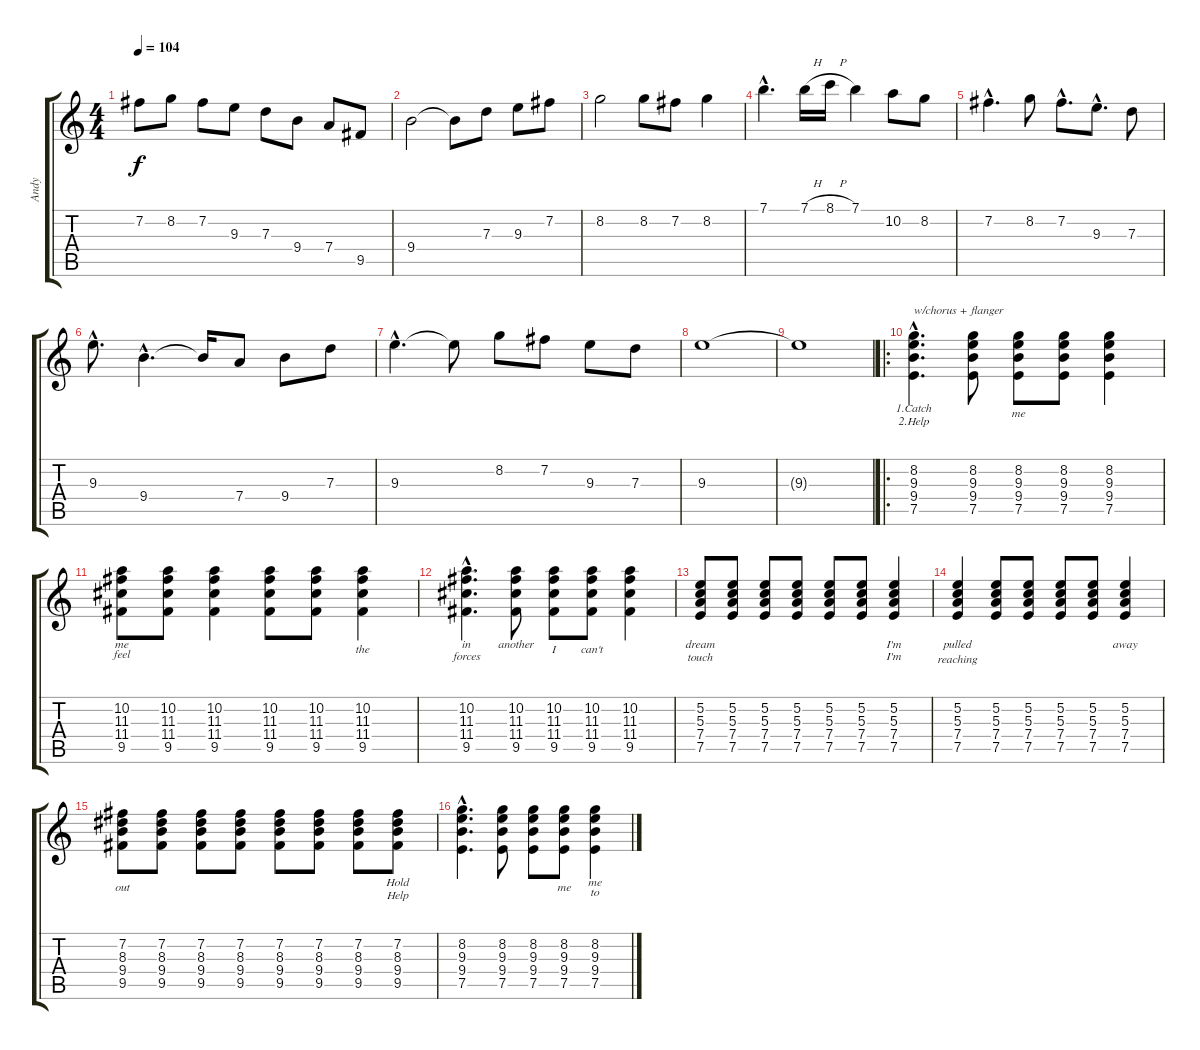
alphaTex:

\track ("Andy" "Andy") {instrument distortionguitar}
\staff {score tabs}
\tuning (E4 B3 G3 D3 A2 E2) {hide}
\ts (4 4)
\tempo 104
\clef g2
\ks c
7.2.8{dy f} 8.2.8 7.2.8 9.3.8 7.3.8 9.4.8 7.4.8 9.5.8 |
9.4.2 9.4{t}.8 7.3.8 9.3.8 7.2.8 |
8.2.2 8.2.8 7.2.8 8.2.4 |
7.1{hac}.4{d} 7.1{h}.16 8.1{h}.16 7.1.4 10.2.8 8.2.8 |
7.2{hac}.4{d} 8.2.8 7.2{hac}.8{d} 9.3{hac}.8{d} 7.3.8 |
9.3{hac}.8{d} 9.4{hac}.4{d} 9.4{t}.16 7.4.8 9.4.8 7.3.8 |
9.3{hac}.4{d} 9.3{t}.8 8.2.8 7.2.8 9.3.8 7.3.8 |
9.3.1 |
9.3{t}.1 |
\ro
(8.2{hac} 9.3{hac} 9.4{hac} 7.5{hac}).4{d txt "w/chorus + flanger" lyrics (0 "1.Catch") lyrics (1 "2.Help") lyrics (2 "") lyrics (3 "") lyrics (4 "") volume 8 instrument overdrivenguitar} (8.2 9.3 9.4 7.5).8{lyrics (0 "") lyrics (1 "") lyrics (2 "") lyrics (3 "") lyrics (4 "")} (8.2 9.3 9.4 7.5).8{lyrics (0 "") lyrics (1 "me") lyrics (2 "") lyrics (3 "") lyrics (4 "")} (8.2 9.3 9.4 7.5).8{lyrics (0 "") lyrics (1 "") lyrics (2 "") lyrics (3 "") lyrics (4 "")} (8.2 9.3 9.4 7.5).4{lyrics (0 "") lyrics (1 "") lyrics (2 "") lyrics (3 "") lyrics (4 "")} |
(10.2 11.3 11.4 9.5).8{lyrics (0 "me") lyrics (1 "feel") lyrics (2 "") lyrics (3 "") lyrics (4 "")} (10.2 11.3 11.4 9.5).8{lyrics (0 "") lyrics (1 "") lyrics (2 "") lyrics (3 "") lyrics (4 "")} (10.2 11.3 11.4 9.5).4{lyrics (0 "") lyrics (1 "") lyrics (2 "") lyrics (3 "") lyrics (4 "")} (10.2 11.3 11.4 9.5).8{lyrics (0 "") lyrics (1 "") lyrics (2 "") lyrics (3 "") lyrics (4 "")} (10.2 11.3 11.4 9.5).8{lyrics (0 "") lyrics (1 "") lyrics (2 "") lyrics (3 "") lyrics (4 "")} (10.2 11.3 11.4 9.5).4{lyrics (0 "") lyrics (1 "the") lyrics (2 "") lyrics (3 "") lyrics (4 "")} |
(10.2{hac} 11.3{hac} 11.4{hac} 9.5{hac}).4{d lyrics (0 "in") lyrics (1 "forces") lyrics (2 "") lyrics (3 "") lyrics (4 "")} (10.2 11.3 11.4 9.5).8{lyrics (0 "another") lyrics (1 "") lyrics (2 "") lyrics (3 "") lyrics (4 "")} (10.2 11.3 11.4 9.5).8{lyrics (0 "") lyrics (1 "I") lyrics (2 "") lyrics (3 "") lyrics (4 "")} (10.2 11.3 11.4 9.5).8{lyrics (0 "") lyrics (1 "can't") lyrics (2 "") lyrics (3 "") lyrics (4 "")} (10.2 11.3 11.4 9.5).4{lyrics (0 "") lyrics (1 "") lyrics (2 "") lyrics (3 "") lyrics (4 "")} |
(5.2 5.3 7.4 7.5).8{lyrics (0 "dream") lyrics (1 "touch") lyrics (2 "") lyrics (3 "") lyrics (4 "")} (5.2 5.3 7.4 7.5).8{lyrics (0 "") lyrics (1 "") lyrics (2 "") lyrics (3 "") lyrics (4 "")} (5.2 5.3 7.4 7.5).8{lyrics (0 "") lyrics (1 "") lyrics (2 "") lyrics (3 "") lyrics (4 "")} (5.2 5.3 7.4 7.5).8{lyrics (0 "") lyrics (1 "") lyrics (2 "") lyrics (3 "") lyrics (4 "")} (5.2 5.3 7.4 7.5).8{lyrics (0 "") lyrics (1 "") lyrics (2 "") lyrics (3 "") lyrics (4 "")} (5.2 5.3 7.4 7.5).8{lyrics (0 "") lyrics (1 "") lyrics (2 "") lyrics (3 "") lyrics (4 "")} (5.2 5.3 7.4 7.5).4{lyrics (0 "I'm") lyrics (1 "I'm") lyrics (2 "") lyrics (3 "") lyrics (4 "")} |
(5.2 5.3 7.4 7.5).4{lyrics (0 "pulled") lyrics (1 "reaching") lyrics (2 "") lyrics (3 "") lyrics (4 "")} (5.2 5.3 7.4 7.5).8{lyrics (0 "") lyrics (1 "") lyrics (2 "") lyrics (3 "") lyrics (4 "")} (5.2 5.3 7.4 7.5).8{lyrics (0 "") lyrics (1 "") lyrics (2 "") lyrics (3 "") lyrics (4 "")} (5.2 5.3 7.4 7.5).8{lyrics (0 "") lyrics (1 "") lyrics (2 "") lyrics (3 "") lyrics (4 "")} (5.2 5.3 7.4 7.5).8{lyrics (0 "") lyrics (1 "") lyrics (2 "") lyrics (3 "") lyrics (4 "")} (5.2 5.3 7.4 7.5).4{lyrics (0 "away") lyrics (1 "") lyrics (2 "") lyrics (3 "") lyrics (4 "")} |
(7.2 8.3 9.4 9.5).8{lyrics (0 "") lyrics (1 "out") lyrics (2 "") lyrics (3 "") lyrics (4 "")} (7.2 8.3 9.4 9.5).8{lyrics (0 "") lyrics (1 "") lyrics (2 "") lyrics (3 "") lyrics (4 "")} (7.2 8.3 9.4 9.5).8{lyrics (0 "") lyrics (1 "") lyrics (2 "") lyrics (3 "") lyrics (4 "")} (7.2 8.3 9.4 9.5).8{lyrics (0 "") lyrics (1 "") lyrics (2 "") lyrics (3 "") lyrics (4 "")} (7.2 8.3 9.4 9.5).8{lyrics (0 "") lyrics (1 "") lyrics (2 "") lyrics (3 "") lyrics (4 "")} (7.2 8.3 9.4 9.5).8{lyrics (0 "") lyrics (1 "") lyrics (2 "") lyrics (3 "") lyrics (4 "")} (7.2 8.3 9.4 9.5).8{lyrics (0 "") lyrics (1 "") lyrics (2 "") lyrics (3 "") lyrics (4 "")} (7.2 8.3 9.4 9.5).8{lyrics (0 "Hold") lyrics (1 "Help") lyrics (2 "") lyrics (3 "") lyrics (4 "")} |
(8.2{hac} 9.3{hac} 9.4{hac} 7.5{hac}).4{d lyrics (0 "") lyrics (1 "") lyrics (2 "") lyrics (3 "") lyrics (4 "")} (8.2 9.3 9.4 7.5).8{lyrics (0 "") lyrics (1 "") lyrics (2 "") lyrics (3 "") lyrics (4 "")} (8.2 9.3 9.4 7.5).8{lyrics (0 "") lyrics (1 "") lyrics (2 "") lyrics (3 "") lyrics (4 "")} (8.2 9.3 9.4 7.5).8{lyrics (0 "") lyrics (1 "me") lyrics (2 "") lyrics (3 "") lyrics (4 "")} (8.2 9.3 9.4 7.5).4{lyrics (0 "me") lyrics (1 "to") lyrics (2 "") lyrics (3 "") lyrics (4 "")}
